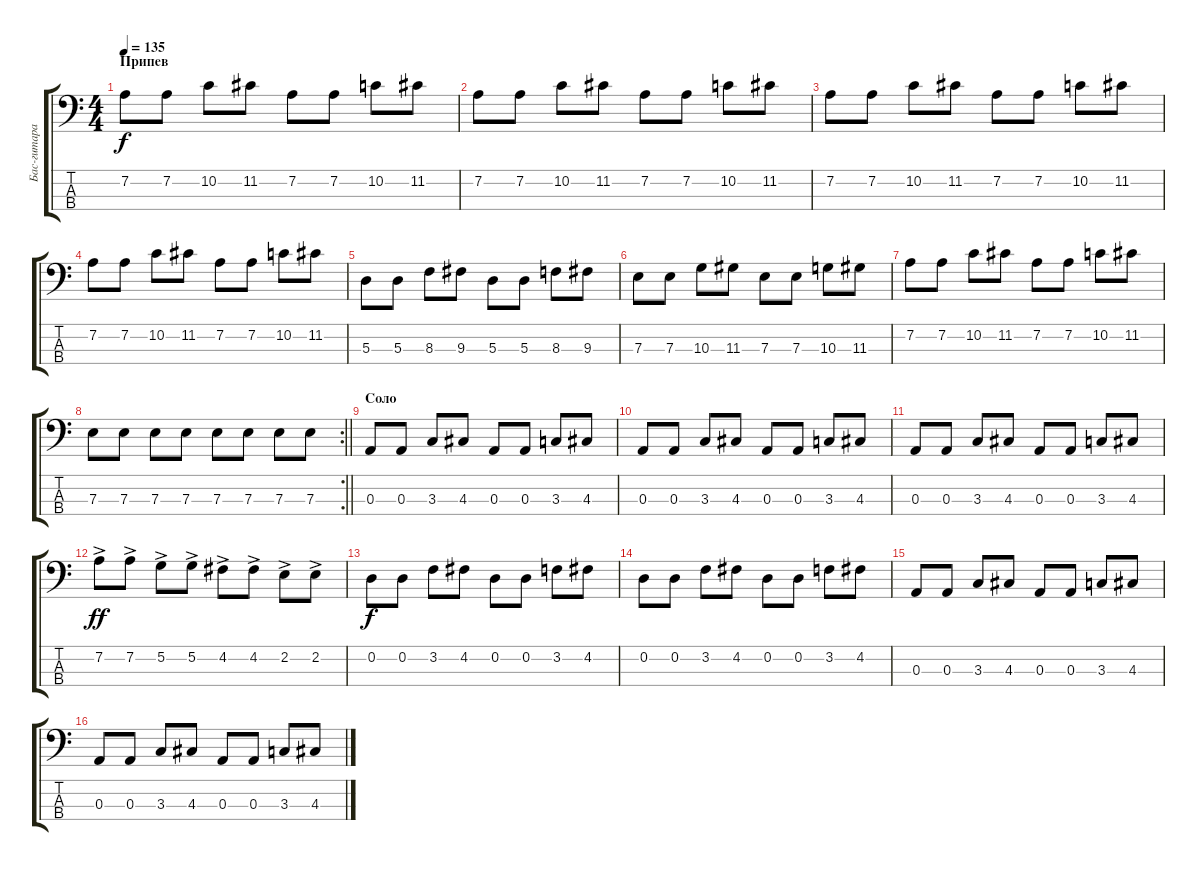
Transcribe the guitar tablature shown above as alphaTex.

\track ("Бас-гитара" "Бас-гитара") {instrument electricbassfinger}
\staff {score tabs}
\tuning (G2 D2 A1 E1) {hide}
\ts (4 4)
\section ("" "Припев")
\tempo 135
\clef f4
\ks c
7.2.8{dy f} 7.2.8 10.2.8 11.2.8 7.2.8 7.2.8 10.2.8 11.2.8 |
7.2.8 7.2.8 10.2.8 11.2.8 7.2.8 7.2.8 10.2.8 11.2.8 |
7.2.8 7.2.8 10.2.8 11.2.8 7.2.8 7.2.8 10.2.8 11.2.8 |
7.2.8 7.2.8 10.2.8 11.2.8 7.2.8 7.2.8 10.2.8 11.2.8 |
5.3.8 5.3.8 8.3.8 9.3.8 5.3.8 5.3.8 8.3.8 9.3.8 |
7.3.8 7.3.8 10.3.8 11.3.8 7.3.8 7.3.8 10.3.8 11.3.8 |
7.2.8 7.2.8 10.2.8 11.2.8 7.2.8 7.2.8 10.2.8 11.2.8 |
\rc 2
\barLineRight lightlight
7.3.8 7.3.8 7.3.8 7.3.8 7.3.8 7.3.8 7.3.8 7.3.8 |
\section ("" "Соло")
0.3.8 0.3.8 3.3.8 4.3.8 0.3.8 0.3.8 3.3.8 4.3.8 |
0.3.8 0.3.8 3.3.8 4.3.8 0.3.8 0.3.8 3.3.8 4.3.8 |
0.3.8 0.3.8 3.3.8 4.3.8 0.3.8 0.3.8 3.3.8 4.3.8 |
7.2{ac}.8{dy ff} 7.2{ac}.8 5.2{ac}.8 5.2{ac}.8 4.2{ac}.8 4.2{ac}.8 2.2{ac}.8 2.2{ac}.8 |
0.2.8{dy f} 0.2.8 3.2.8 4.2.8 0.2.8 0.2.8 3.2.8 4.2.8 |
0.2.8 0.2.8 3.2.8 4.2.8 0.2.8 0.2.8 3.2.8 4.2.8 |
0.3.8 0.3.8 3.3.8 4.3.8 0.3.8 0.3.8 3.3.8 4.3.8 |
0.3.8 0.3.8 3.3.8 4.3.8 0.3.8 0.3.8 3.3.8 4.3.8
